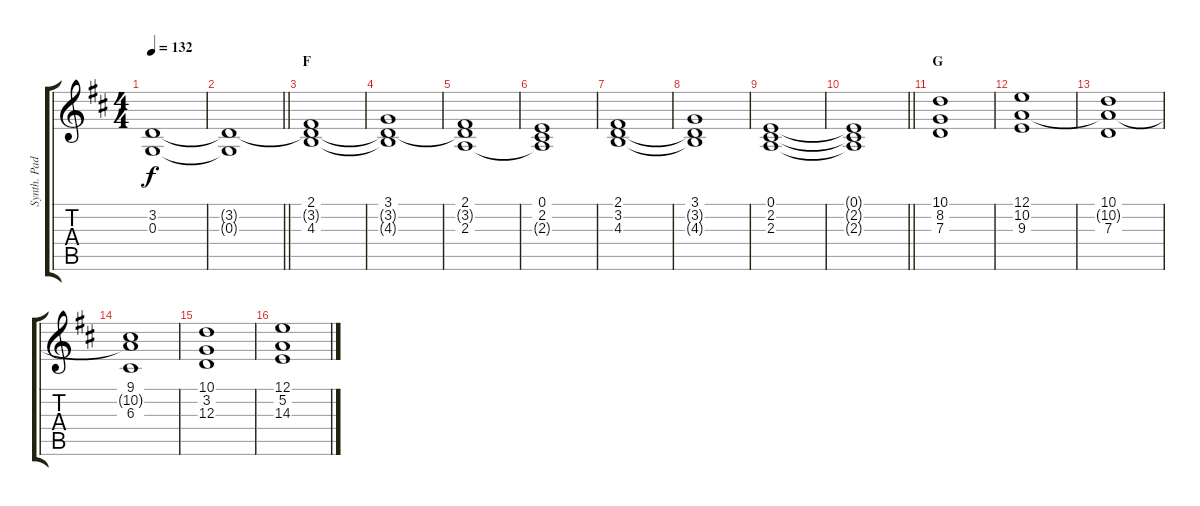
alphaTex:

\track ("Synth. Pad III" "Synth. Pad") {instrument pad2warm}
\staff {score tabs}
\tuning (E4 B3 G3 D3 A2 E2) {hide}
\ts (4 4)
\tempo 132
\clef g2
\ks d
(3.2{t} 0.3).1{dy f} |
\barLineRight lightlight
(3.2{t} 0.3{t}).1 |
\section ("" "F")
(2.1 3.2{t} 4.3).1 |
(3.1 3.2{t} 4.3{t}).1 |
(2.1 3.2{t} 2.3).1 |
(0.1 2.2 2.3{t}).1 |
(2.1 3.2 4.3).1 |
(3.1 3.2{t} 4.3{t}).1 |
(0.1 2.2 2.3).1 |
\barLineRight lightlight
(0.1{t} 2.2{t} 2.3{t}).1 |
\section ("" "G")
(10.1 8.2 7.3).1 |
(12.1 10.2 9.3).1 |
(10.1 10.2{t} 7.3).1 |
(9.1 10.2{t} 6.3).1 |
(10.1 3.2 12.3).1 |
(12.1 5.2 14.3).1
